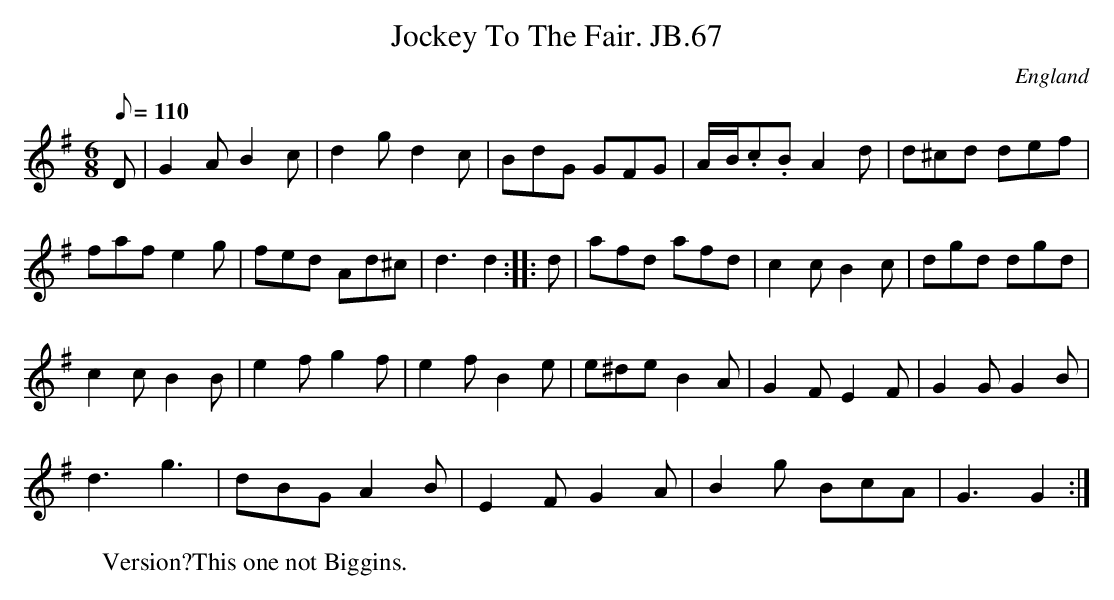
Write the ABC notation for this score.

X:1
T:Jockey To The Fair. JB.67
M:6/8
L:1/8
Q:110
O:England
K:G
D|G2AB2c|d2gd2c|BdG GFG|A/-B/.c.BA2d|d^cd def|!
fafe2g|fed Ad^c|d3d2:||:d|afd afd|c2cB2c|dgd dgd|!
c2cB2B|e2fg2f|e2fB2e|e^deB2A|G2FE2F|G2GG2B|!
d3g3|dBGA2B|E2FG2A|B2g BcA|G3G2:|]
W:Version?This one not Biggins.
